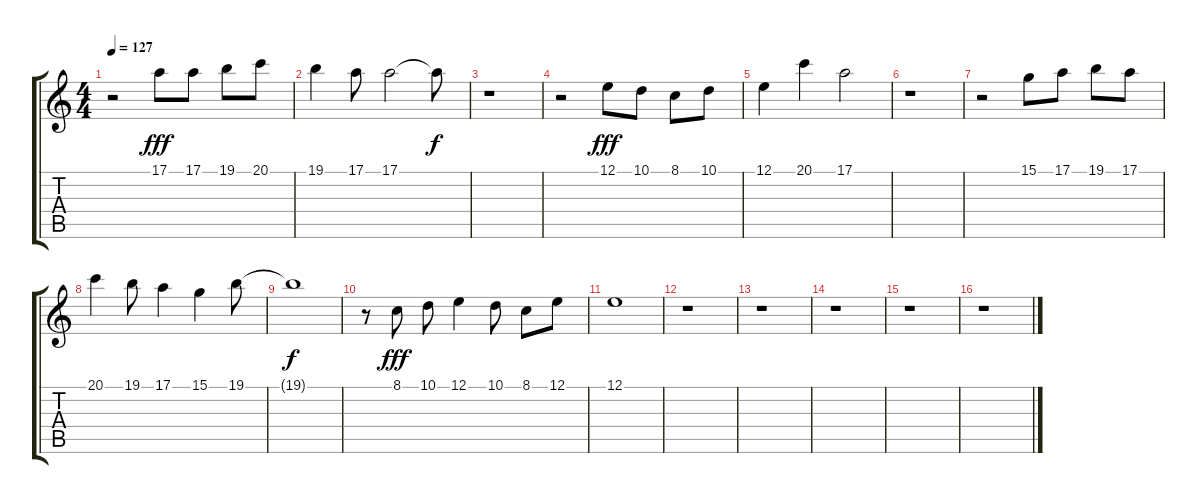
\track "" {instrument lead2sawtooth}
\staff {score tabs}
\tuning (E4 B3 G3 D3 A2 E2) {hide}
\ts (4 4)
\tempo 127
\clef g2
\ks c
r.2{dy f} 17.1.8{dy fff instrument lead2sawtooth} 17.1.8 19.1.8 20.1.8 |
19.1.4 17.1.8 17.1.2 17.1{t}.8{dy f} |
r.1 |
r.2 12.1.8{dy fff} 10.1.8 8.1.8 10.1.8 |
12.1.4 20.1.4 17.1.2 |
r.1 |
r.2 15.1.8 17.1.8 19.1.8 17.1.8 |
20.1.4 19.1.8 17.1.4 15.1.4 19.1.8 |
19.1{t}.1{dy f} |
r.8 8.1.8{dy fff} 10.1.8 12.1.4 10.1.8 8.1.8 12.1.8 |
12.1.1 |
r.1 |
r.1 |
r.1 |
r.1 |
r.1
